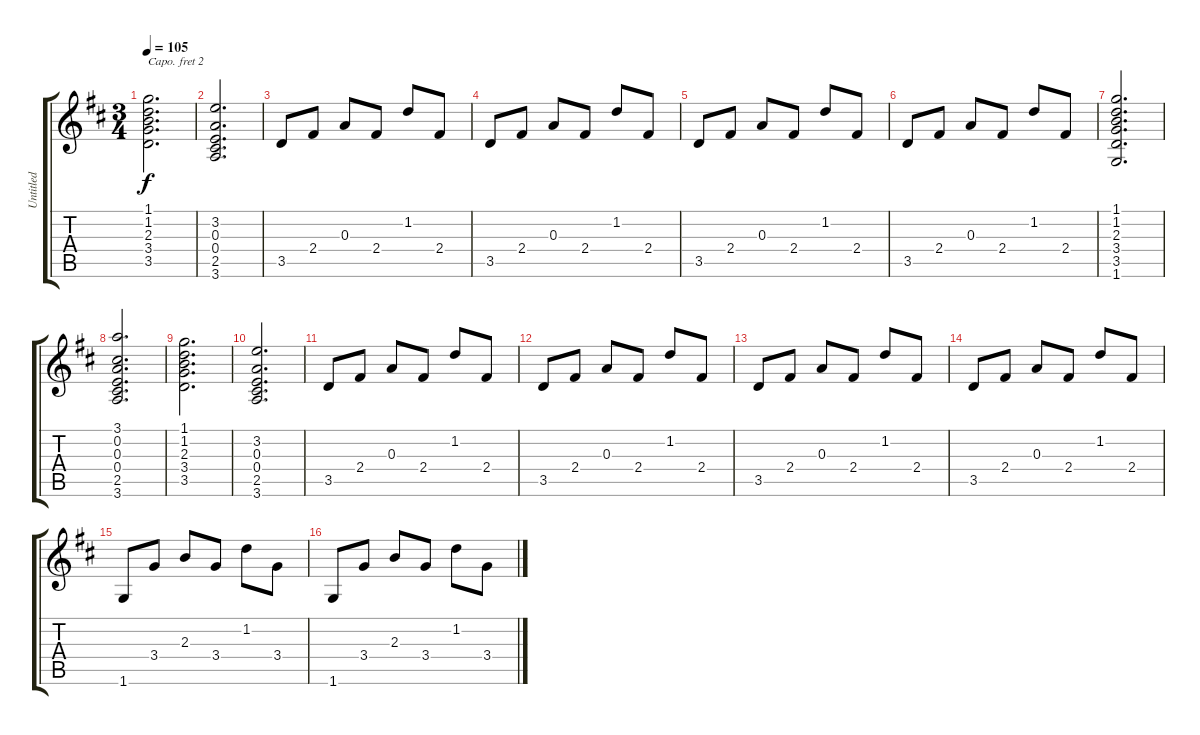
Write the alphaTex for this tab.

\track ("Untitled" "Untitled") {instrument acousticguitarnylon}
\staff {score tabs}
\capo 2
\tuning (E4 B3 G3 D3 A2 E2) {hide}
\ts (3 4)
\tempo 105
\clef g2
\ks d
(1.1 1.2 2.3 3.4 3.5).2{d dy f} |
(3.2 0.3 0.4 2.5 3.6).2{d} |
3.5.8 2.4.8 0.3.8 2.4.8 1.2.8 2.4.8 |
3.5.8 2.4.8 0.3.8 2.4.8 1.2.8 2.4.8 |
3.5.8 2.4.8 0.3.8 2.4.8 1.2.8 2.4.8 |
3.5.8 2.4.8 0.3.8 2.4.8 1.2.8 2.4.8 |
(1.1 1.2 2.3 3.4 3.5 1.6).2{d} |
(3.1 0.2 0.3 0.4 2.5 3.6).2{d} |
(1.1 1.2 2.3 3.4 3.5).2{d} |
(3.2 0.3 0.4 2.5 3.6).2{d} |
3.5.8 2.4.8 0.3.8 2.4.8 1.2.8 2.4.8 |
3.5.8 2.4.8 0.3.8 2.4.8 1.2.8 2.4.8 |
3.5.8 2.4.8 0.3.8 2.4.8 1.2.8 2.4.8 |
3.5.8 2.4.8 0.3.8 2.4.8 1.2.8 2.4.8 |
1.6.8 3.4.8 2.3.8 3.4.8 1.2.8 3.4.8 |
1.6.8 3.4.8 2.3.8 3.4.8 1.2.8 3.4.8
